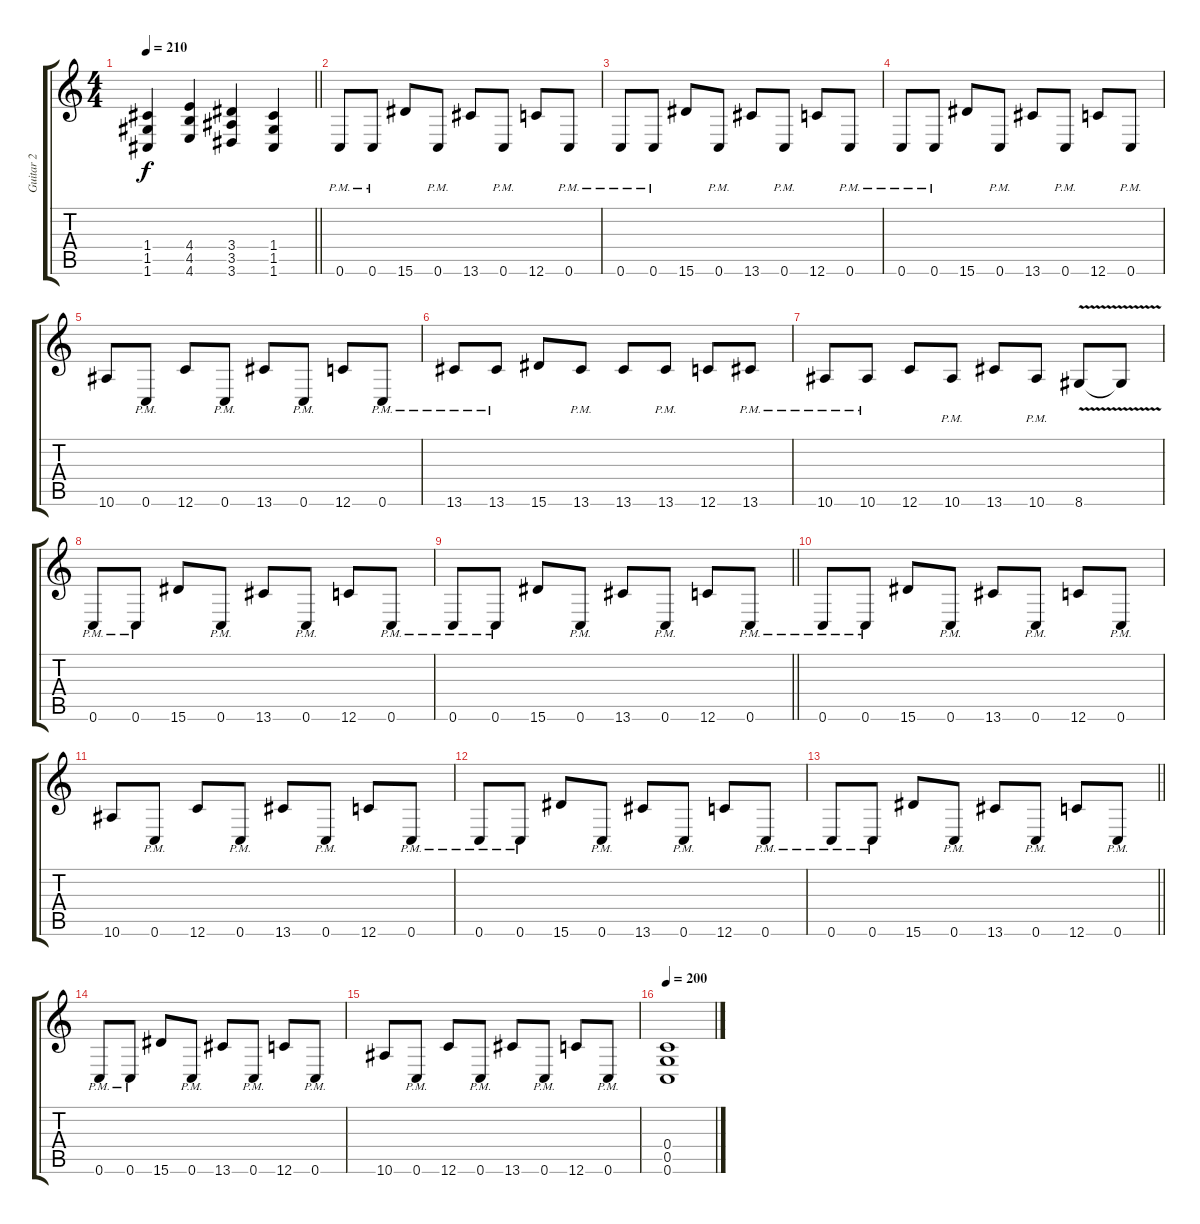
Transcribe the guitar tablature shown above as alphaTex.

\track ("Guitar 2" "Guitar 2") {instrument distortionguitar}
\staff {score tabs}
\tuning (D4 A3 F3 C3 G2 C2) {hide}
\ts (4 4)
\tempo 210
\clef g2
\barLineRight lightlight
\ks c
(1.4 1.5 1.6).4{dy f} (4.4 4.5 4.6).4 (3.4 3.5 3.6).4 (1.4 1.5 1.6).4 |
0.6{pm}.8 0.6{pm}.8 15.6.8 0.6{pm}.8 13.6.8 0.6{pm}.8 12.6.8 0.6{pm}.8 |
0.6{pm}.8 0.6{pm}.8 15.6.8 0.6{pm}.8 13.6.8 0.6{pm}.8 12.6.8 0.6{pm}.8 |
0.6{pm}.8 0.6{pm}.8 15.6.8 0.6{pm}.8 13.6.8 0.6{pm}.8 12.6.8 0.6{pm}.8 |
10.6.8 0.6{pm}.8 12.6.8 0.6{pm}.8 13.6.8 0.6{pm}.8 12.6.8 0.6{pm}.8 |
13.6{pm}.8 13.6{pm}.8 15.6.8 13.6{pm}.8 13.6.8 13.6{pm}.8 12.6.8 13.6{pm}.8 |
10.6{pm}.8 10.6{pm}.8 12.6.8 10.6{pm}.8 13.6.8 10.6{pm}.8 8.6{v}.8 8.6{t}.8 |
0.6{pm}.8 0.6{pm}.8 15.6.8 0.6{pm}.8 13.6.8 0.6{pm}.8 12.6.8 0.6{pm}.8 |
\barLineRight lightlight
0.6{pm}.8 0.6{pm}.8 15.6.8 0.6{pm}.8 13.6.8 0.6{pm}.8 12.6.8 0.6{pm}.8 |
0.6{pm}.8 0.6{pm}.8 15.6.8 0.6{pm}.8 13.6.8 0.6{pm}.8 12.6.8 0.6{pm}.8 |
10.6.8 0.6{pm}.8 12.6.8 0.6{pm}.8 13.6.8 0.6{pm}.8 12.6.8 0.6{pm}.8 |
0.6{pm}.8 0.6{pm}.8 15.6.8 0.6{pm}.8 13.6.8 0.6{pm}.8 12.6.8 0.6{pm}.8 |
\barLineRight lightlight
0.6{pm}.8 0.6{pm}.8 15.6.8 0.6{pm}.8 13.6.8 0.6{pm}.8 12.6.8 0.6{pm}.8 |
0.6{pm}.8 0.6{pm}.8 15.6.8 0.6{pm}.8 13.6.8 0.6{pm}.8 12.6.8 0.6{pm}.8 |
10.6.8 0.6{pm}.8 12.6.8 0.6{pm}.8 13.6.8 0.6{pm}.8 12.6.8 0.6{pm}.8 |
\tempo 200
(0.4 0.5 0.6{h}).1
